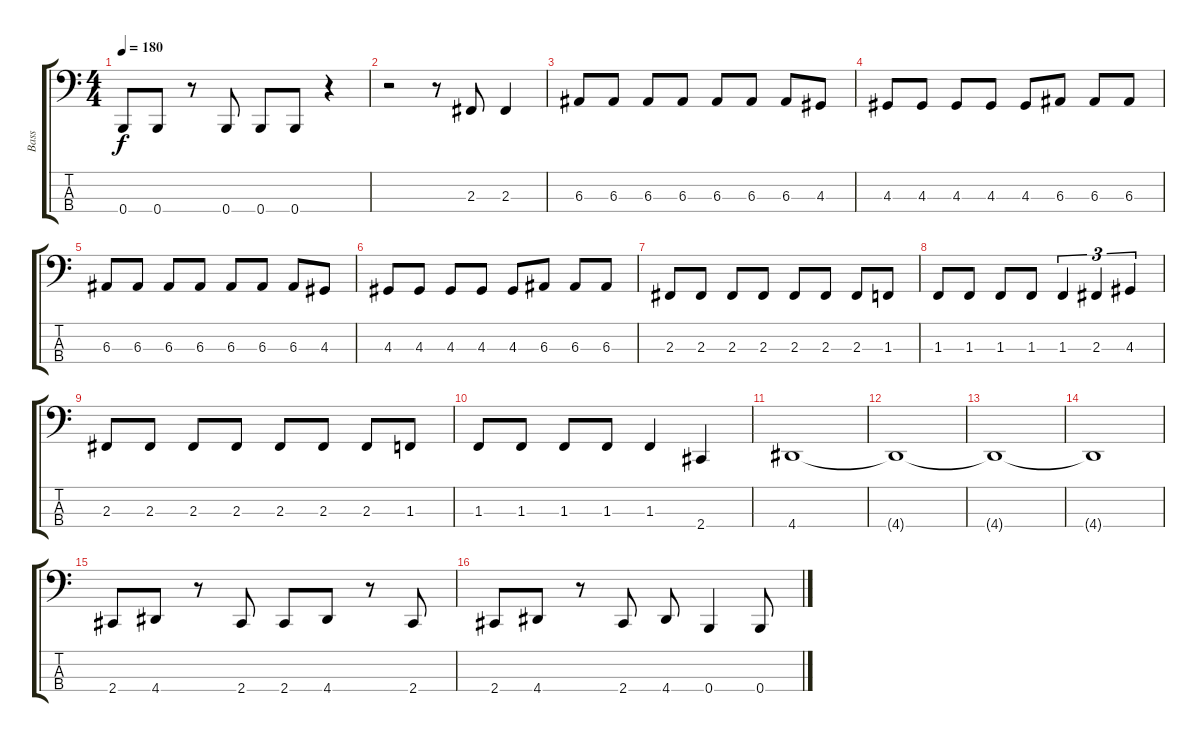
\track ("Bass" "Bass") {instrument electricbasspick}
\staff {score tabs}
\tuning (D2 A1 E1 B0) {hide}
\ts (4 4)
\tempo 180
\clef f4
\ks c
0.4.8{dy f} 0.4.8 r.8 0.4.8 0.4.8 0.4.8 r.4 |
r.2 r.8 2.3.8 2.3.4 |
6.3.8 6.3.8 6.3.8 6.3.8 6.3.8 6.3.8 6.3.8 4.3.8 |
4.3.8 4.3.8 4.3.8 4.3.8 4.3.8 6.3.8 6.3.8 6.3.8 |
6.3.8 6.3.8 6.3.8 6.3.8 6.3.8 6.3.8 6.3.8 4.3.8 |
4.3.8 4.3.8 4.3.8 4.3.8 4.3.8 6.3.8 6.3.8 6.3.8 |
2.3.8 2.3.8 2.3.8 2.3.8 2.3.8 2.3.8 2.3.8 1.3.8 |
1.3.8 1.3.8 1.3.8 1.3.8 1.3.4{tu (3 2)} 2.3.4{tu (3 2)} 4.3.4{tu (3 2)} |
2.3.8 2.3.8 2.3.8 2.3.8 2.3.8 2.3.8 2.3.8 1.3.8 |
1.3.8 1.3.8 1.3.8 1.3.8 1.3.4 2.4.4 |
4.4.1 |
4.4{t}.1 |
4.4{t}.1 |
4.4{t}.1 |
2.4.8 4.4.8 r.8 2.4.8 2.4.8 4.4.8 r.8 2.4.8 |
2.4.8 4.4.8 r.8 2.4.8 4.4.8 0.4.4 0.4.8
